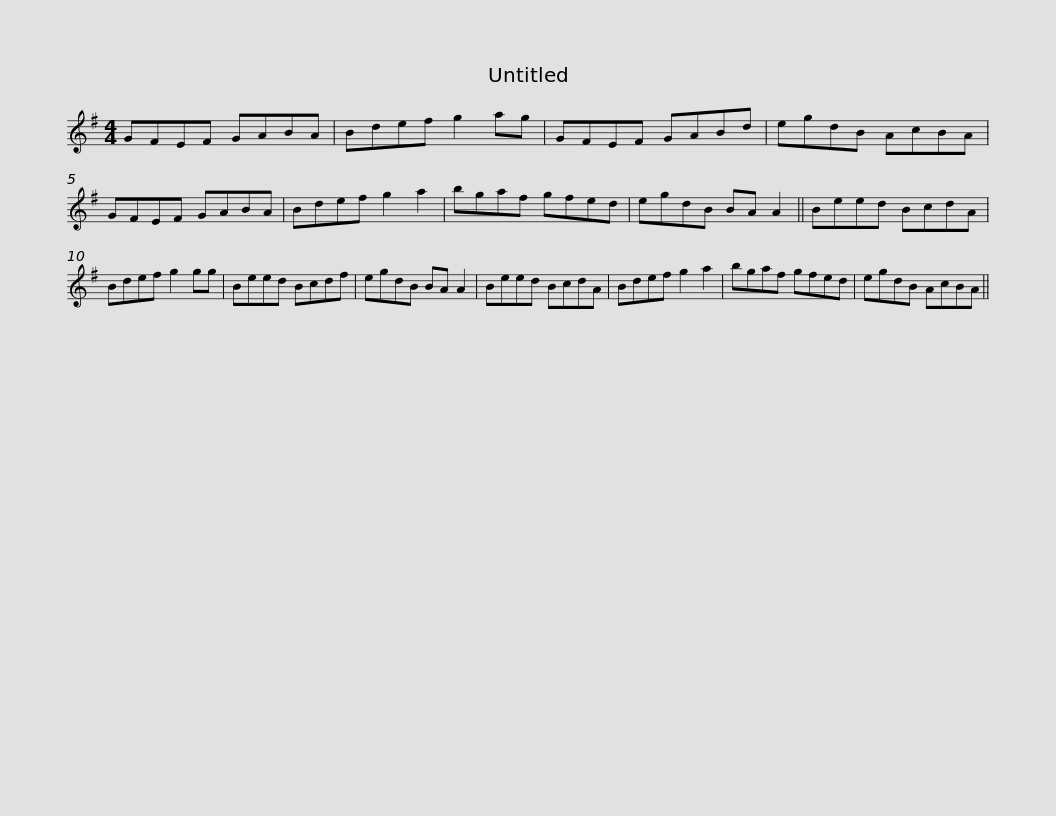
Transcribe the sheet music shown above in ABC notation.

X:1
L:1/8
M:4/4
I:linebreak $
K:G
V:1 treble
V:1
 GFEF GABA | Bdef g2 ag | GFEF GABd | egdB AcBA | GFEF GABA | %5
 Bdef g2 a2 |$ bgaf gfed | egdB BA A2 || Beed BcdA | Bdef g2 gg | %10
 Beed Bcdf | egdB BA A2 |$ Beed BcdA | Bdef g2 a2 | bgaf gfed | %15
 egdB AcBA || %16
